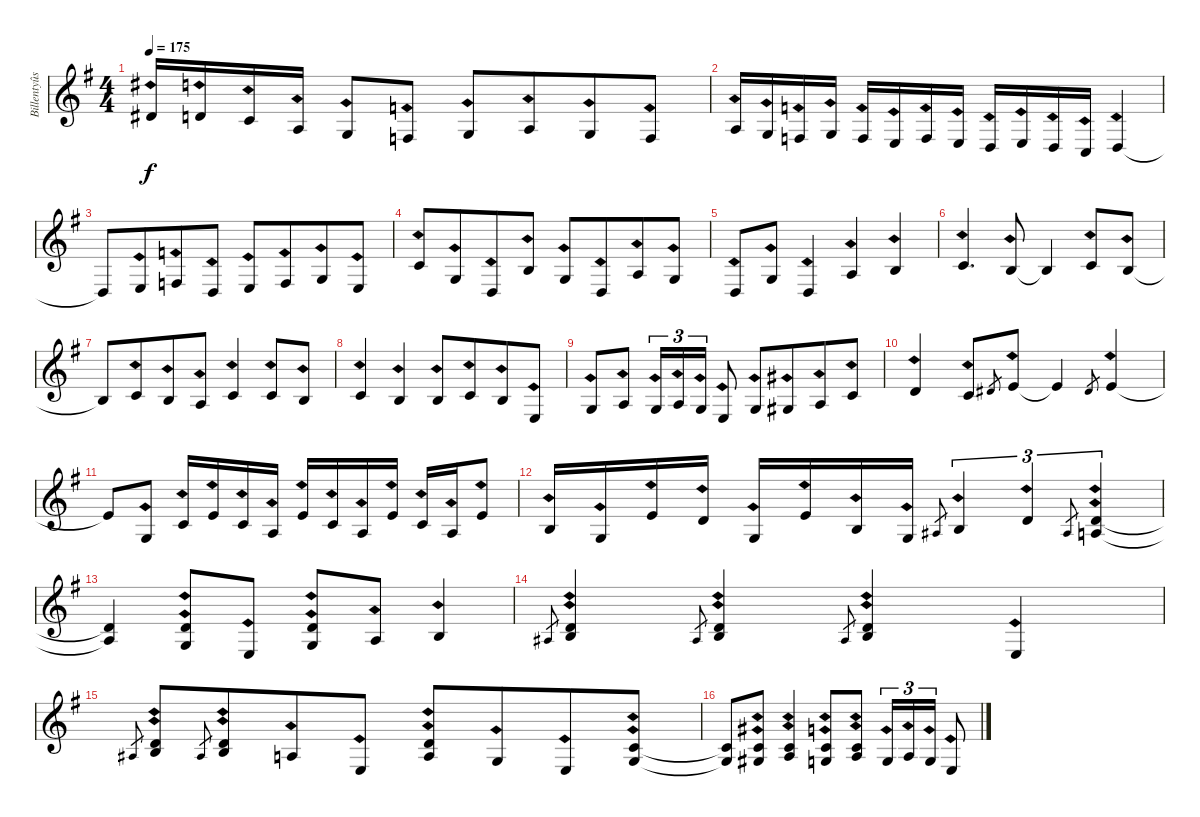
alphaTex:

\track ("Billentyûs 1 (Jon Lord)" "Billentyûs") {instrument electricgrandpiano}
\staff {score}
\tuning (E4 B3 G3 D3 A2 E2 B1) {hide}
\ts (4 4)
\tempo 175
\clef g2
\ks g
4.2{ph 12}.16{dy f} 3.2{ph 12}.16 1.2{ph 12}.16 2.3{ph 12}.16 0.3{ph 12}.8 3.4{ph 12}.8 0.3{ph 12}.8 2.3{ph 12}.8{beam merge} 0.3{ph 12}.8 3.4{ph 12}.8 |
2.3{ph 12}.16 0.3{ph 12}.16 3.4{ph 12}.16 0.3{ph 12}.16 3.4{ph 12}.16 2.4{ph 12}.16 3.4{ph 12}.16 2.4{ph 12}.16 0.4{ph 12}.16 2.4{ph 12}.16 0.4{ph 12}.16 3.5{ph 12}.16 0.4{ph 12}.4 |
0.4{t}.8 2.4{ph 12}.8{beam merge} 3.4{ph 12}.8 0.4{ph 12}.8 2.4{ph 12}.8 3.4{ph 12}.8{beam merge} 0.3{ph 12}.8 2.4{ph 12}.8 |
1.2{ph 12}.8 0.3{ph 12}.8{beam merge} 0.4{ph 12}.8 0.2{ph 12}.8 0.3{ph 12}.8 0.4{ph 12}.8{beam merge} 2.3{ph 12}.8 0.3{ph 12}.8 |
0.4{ph 12}.8 0.3{ph 12}.8 0.4{ph 12}.4 2.3{ph 12}.4 0.2{ph 12}.4 |
1.2{ph 12}.4{d} 0.2{ph 12}.8 0.2{t}.4 1.2{ph 12}.8 0.2{ph 12}.8 |
0.2{t}.8 1.2{ph 12}.8{beam merge} 0.2{ph 12}.8 2.3{ph 12}.8 1.2{ph 12}.4 1.2{ph 12}.8 0.2{ph 12}.8 |
1.2{ph 12}.4 0.2{ph 12}.4 0.2{ph 12}.8 1.2{ph 12}.8{beam merge} 0.2{ph 12}.8 2.4{ph 12}.8 |
0.3{ph 12}.8 2.3{ph 12}.8 0.3{ph 12}.16{tu (3 2)} 2.3{ph 12}.16{tu (3 2)} 0.3{ph 12}.16{tu (3 2)} 2.4{ph 12}.8 0.3{ph 12}.8 1.3{ph 12}.8{beam merge} 2.3{ph 12}.8 1.2{ph 12}.8 |
3.2{ph 12}.4 1.2{ph 12}.8 4.2.8{gr} 5.2{ph 12}.8 5.2{t}.4 4.2.8{gr} 5.2{ph 12}.4 |
5.2{t}.8 0.3{ph 12}.8 1.2{ph 12}.16 0.1{ph 12}.16 1.2{ph 12}.16 2.3{ph 12}.16 0.1{ph 12}.16 1.2{ph 12}.16 2.3{ph 12}.16 0.1{ph 12}.16 1.2{ph 12}.16 2.3{ph 12}.16 0.1{ph 12}.8 |
0.2{ph 12}.16 0.3{ph 12}.16 0.1{ph 12}.16 3.2{ph 12}.16 0.3{ph 12}.16 0.1{ph 12}.16 0.2{ph 12}.16 0.3{ph 12}.16 3.3.8{gr} 4.3{ph 12}.4{tu (3 2)} 3.2{ph 12}.4{tu (3 2)} 3.3.8{gr} (3.2{ph 12} 2.3{ph 12}).4{tu (3 2)} |
(3.2{t} 2.3{t}).4 (3.2{ph 12} 0.3{ph 12}).8 2.4{ph 12}.8 (3.2{ph 12} 0.3{ph 12}).8 2.3{ph 12}.8 0.2{ph 12}.4 |
3.3.8{gr} (3.2{ph 12} 4.3{ph 12}).4 3.3.8{gr} (3.2{ph 12} 4.3{ph 12}).4 3.3.8{gr} (3.2{ph 12} 4.3{ph 12}).4 2.4{ph 12}.4 |
3.3.8{gr} (3.2{ph 12} 4.3{ph 12}).8 3.3.8{gr} (3.2{ph 12} 4.3{ph 12}).8{beam merge} 2.3{ph 12}.8 2.4{ph 12}.8 (3.2{ph 12} 2.3{ph 12}).8 0.3{ph 12}.8{beam merge} 2.4{ph 12}.8 (1.2{ph 12} 0.3{ph 12}).8 |
(1.2{t} 0.3{t}).8 (1.2{ph 12} 1.3{ph 12}).8 (1.2{ph 12} 2.3{ph 12}).4 (1.2{ph 12} 0.3{ph 12}).8 (1.2{ph 12} 2.3{ph 12}).8 0.3{ph 12}.16{tu (3 2)} 2.3{ph 12}.16{tu (3 2)} 0.3{ph 12}.16{tu (3 2)} 2.4{ph 12}.8
